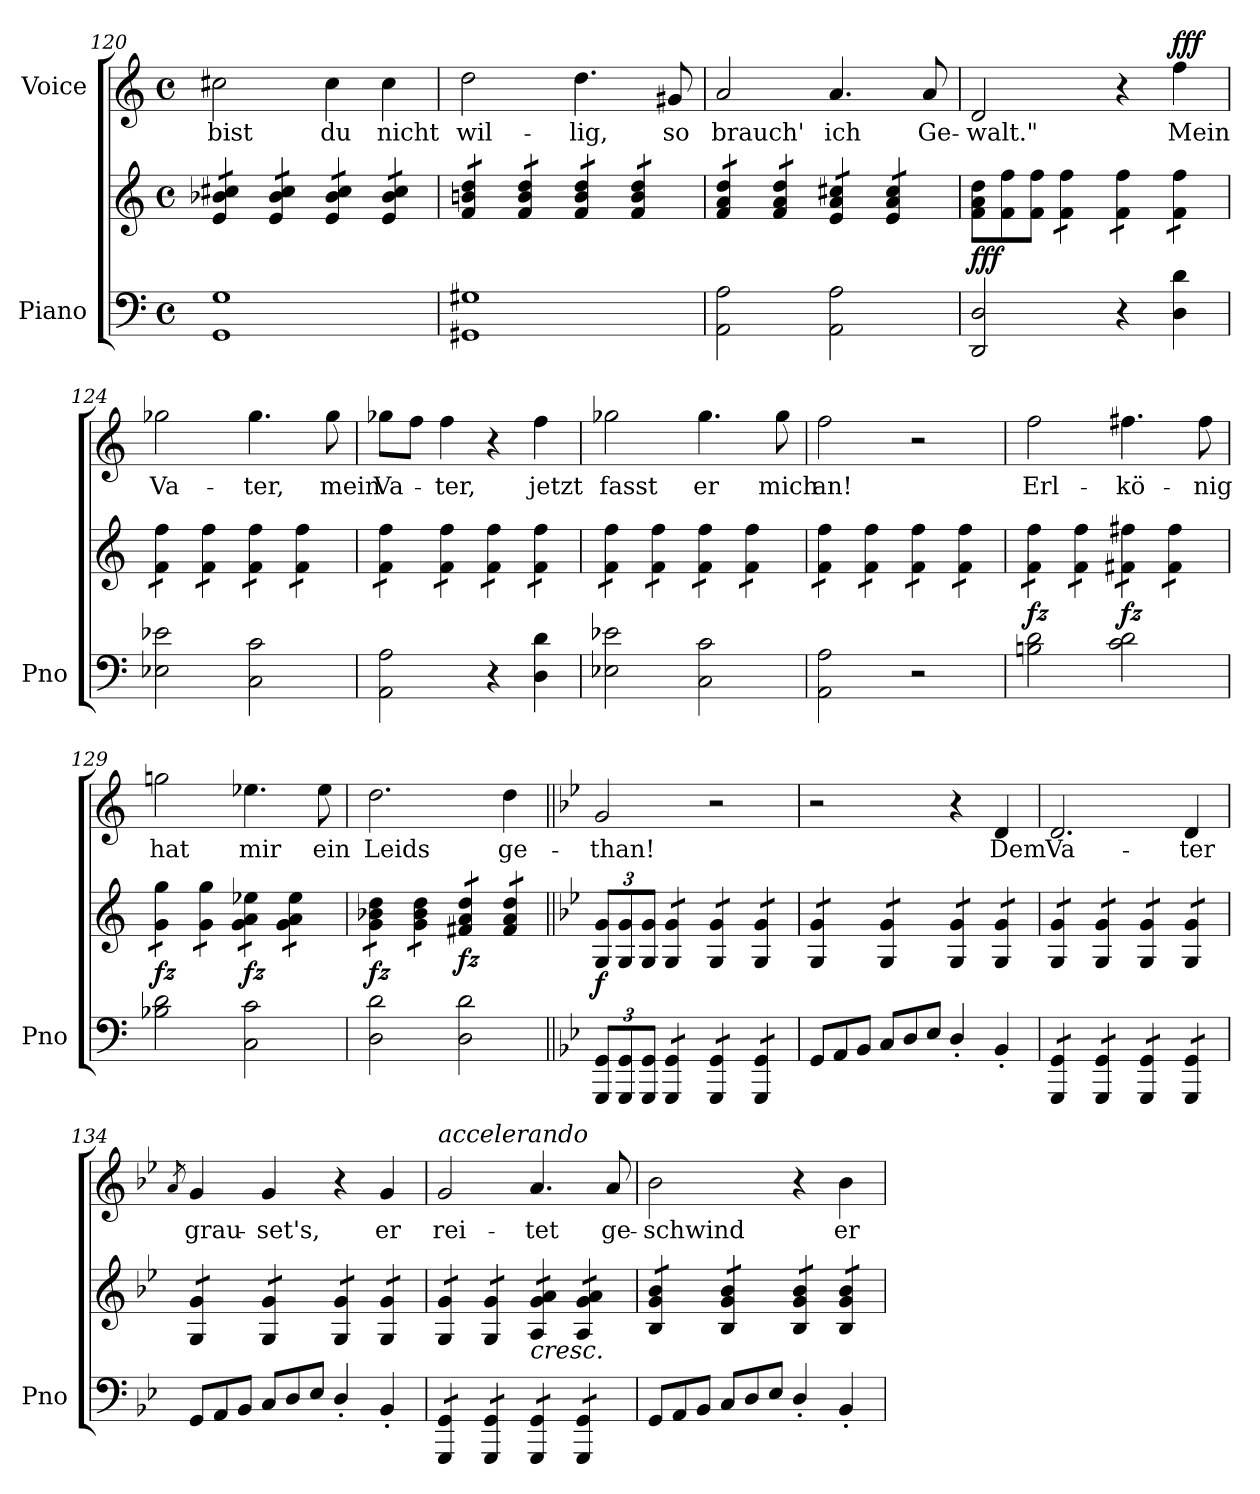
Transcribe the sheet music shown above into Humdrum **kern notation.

**kern	**kern	**dynam	**kern	**text	**dynam
*part2	*part2	*part2	*part1	*part1	*part1
*staff3	*staff2	*staff2/3	*staff1	*staff1	*staff1
*I"Piano	*	*	*I"Voice	*	*
*I'Pno	*	*	*	*	*
!!LO:LB:g=z
*clefF4	*clefG2	*	*clefG2	*	*
*k[]	*k[]	*	*k[]	*	*
*M4/4	*M4/4	*	*M4/4	*	*
*met(c)	*met(c)	*	*met(c)	*	*
=120	=120	=120	=120	=120	=120
!	!	!	!	!LO:LY:b	!
*	*tremolo	*	*	*	*
1GG 1G	12e/ 12b-X/ 12cc#X/L	.	2cc#X\	bist	.
.	12e/ 12b-X/ 12cc#X/	.	.	.	.
.	12e/ 12b-X/ 12cc#X/J	.	.	.	.
.	12e/ 12b-/ 12cc#/L	.	.	.	.
.	12e/ 12b-/ 12cc#/	.	.	.	.
.	12e/ 12b-/ 12cc#/J	.	.	.	.
!	!	!	!	!LO:LY:b	!
.	12e/ 12b-/ 12cc#/L	.	4cc#\	du	.
.	12e/ 12b-/ 12cc#/	.	.	.	.
.	12e/ 12b-/ 12cc#/J	.	.	.	.
!	!	!	!	!LO:LY:b	!
.	12e/ 12b-/ 12cc#/L	.	4cc#\	nicht	.
.	12e/ 12b-/ 12cc#/	.	.	.	.
.	12e/ 12b-/ 12cc#/J	.	.	.	.
=121	=121	=121	=121	=121	=121
!	!	!	!	!LO:LY:b	!
1GG#X 1G#X	12f/ 12bn/ 12dd/L	.	2dd\	wil-	.
.	12f/ 12bn/ 12dd/	.	.	.	.
.	12f/ 12bn/ 12dd/J	.	.	.	.
.	12f/ 12b/ 12dd/L	.	.	.	.
.	12f/ 12b/ 12dd/	.	.	.	.
.	12f/ 12b/ 12dd/J	.	.	.	.
!	!	!	!	!LO:LY:b	!
.	12f/ 12b/ 12dd/L	.	4.dd\	-lig,	.
.	12f/ 12b/ 12dd/	.	.	.	.
.	12f/ 12b/ 12dd/J	.	.	.	.
.	12f/ 12b/ 12dd/L	.	.	.	.
.	12f/ 12b/ 12dd/	.	.	.	.
!	!	!	!	!LO:LY:b	!
.	.	.	8g#X/	so	.
.	12f/ 12b/ 12dd/J	.	.	.	.
=122	=122	=122	=122	=122	=122
!	!	!	!	!LO:LY:b	!
2AA\ 2A\	12f/ 12a/ 12dd/L	.	2a/	brauch'	.
.	12f/ 12a/ 12dd/	.	.	.	.
.	12f/ 12a/ 12dd/J	.	.	.	.
.	12f/ 12a/ 12dd/L	.	.	.	.
.	12f/ 12a/ 12dd/	.	.	.	.
.	12f/ 12a/ 12dd/J	.	.	.	.
!	!	!	!	!LO:LY:b	!
2AA\ 2A\	12e/ 12a/ 12cc#X/L	.	4.a/	ich	.
.	12e/ 12a/ 12cc#X/	.	.	.	.
.	12e/ 12a/ 12cc#X/J	.	.	.	.
.	12e/ 12a/ 12cc#/L	.	.	.	.
.	12e/ 12a/ 12cc#/	.	.	.	.
!	!	!	!	!LO:LY:b	!
.	.	.	8a/	Ge-	.
.	12e/ 12a/ 12cc#/J	.	.	.	.
*	*Xtremolo	*	*	*	*
=123	=123	=123	=123	=123	=123
*	*Xtuplet	*	*	*	*
!	!	!LO:DY:b	!	!LO:LY:b	!
2DD/ 2D/	12f\ 12a\ 12dd\L	fff	2d/	-walt."	.
.	12f\ 12ff\	.	.	.	.
.	12f\ 12ff\J	.	.	.	.
*	*tremolo	*	*	*	*
.	12f\ 12ff\L	.	.	.	.
.	12f\ 12ff\	.	.	.	.
.	12f\ 12ff\J	.	.	.	.
4r	12f\ 12ff\L	.	4r	.	.
.	12f\ 12ff\	.	.	.	.
.	12f\ 12ff\J	.	.	.	.
!	!	!	!	!LO:LY:b	!LO:DY:b
4D\ 4d\	12f\ 12ff\L	.	4ff\	Mein	fff
.	12f\ 12ff\	.	.	.	.
.	12f\ 12ff\J	.	.	.	.
=124	=124	=124	=124	=124	=124
!	!	!	!	!LO:LY:b	!
2E-X\ 2e-X\	12f\ 12ff\L	.	2gg-X\	Va-	.
.	12f\ 12ff\	.	.	.	.
.	12f\ 12ff\J	.	.	.	.
.	12f\ 12ff\L	.	.	.	.
.	12f\ 12ff\	.	.	.	.
.	12f\ 12ff\J	.	.	.	.
!	!	!	!	!LO:LY:b	!
2C\ 2c\	12f\ 12ff\L	.	4.gg-\	-ter,	.
.	12f\ 12ff\	.	.	.	.
.	12f\ 12ff\J	.	.	.	.
.	12f\ 12ff\L	.	.	.	.
.	12f\ 12ff\	.	.	.	.
!	!	!	!	!LO:LY:b	!
.	.	.	8gg-\	mein	.
.	12f\ 12ff\J	.	.	.	.
=125	=125	=125	=125	=125	=125
!	!	!	!	!LO:LY:b	!
2AA\ 2A\	12f\ 12ff\L	.	8gg-X\L	Va-	.
.	12f\ 12ff\	.	.	.	.
.	.	.	8ff\J	.	.
.	12f\ 12ff\J	.	.	.	.
!	!	!	!	!LO:LY:b	!
.	12f\ 12ff\L	.	4ff\	-ter,	.
.	12f\ 12ff\	.	.	.	.
.	12f\ 12ff\J	.	.	.	.
4r	12f\ 12ff\L	.	4r	.	.
.	12f\ 12ff\	.	.	.	.
.	12f\ 12ff\J	.	.	.	.
!	!	!	!	!LO:LY:b	!
4D\ 4d\	12f\ 12ff\L	.	4ff\	jetzt	.
.	12f\ 12ff\	.	.	.	.
.	12f\ 12ff\J	.	.	.	.
!!LO:LB:g=z
=126	=126	=126	=126	=126	=126
!	!	!	!	!LO:LY:b	!
2E-X\ 2e-X\	12f\ 12ff\L	.	2gg-X\	fasst	.
.	12f\ 12ff\	.	.	.	.
.	12f\ 12ff\J	.	.	.	.
.	12f\ 12ff\L	.	.	.	.
.	12f\ 12ff\	.	.	.	.
.	12f\ 12ff\J	.	.	.	.
!	!	!	!	!LO:LY:b	!
2C\ 2c\	12f\ 12ff\L	.	4.gg-\	er	.
.	12f\ 12ff\	.	.	.	.
.	12f\ 12ff\J	.	.	.	.
.	12f\ 12ff\L	.	.	.	.
.	12f\ 12ff\	.	.	.	.
!	!	!	!	!LO:LY:b	!
.	.	.	8gg-\	mich	.
.	12f\ 12ff\J	.	.	.	.
=127	=127	=127	=127	=127	=127
!	!	!	!	!LO:LY:b	!
2AA\ 2A\	12f\ 12ff\L	.	2ff\	an!	.
.	12f\ 12ff\	.	.	.	.
.	12f\ 12ff\J	.	.	.	.
.	12f\ 12ff\L	.	.	.	.
.	12f\ 12ff\	.	.	.	.
.	12f\ 12ff\J	.	.	.	.
2r	12f\ 12ff\L	.	2r	.	.
.	12f\ 12ff\	.	.	.	.
.	12f\ 12ff\J	.	.	.	.
.	12f\ 12ff\L	.	.	.	.
.	12f\ 12ff\	.	.	.	.
.	12f\ 12ff\J	.	.	.	.
=128	=128	=128	=128	=128	=128
!	!	!LO:DY:b	!	!LO:LY:b	!
2Bn\ 2d\	12f\ 12ff\L	fz	2ff\	Erl-	.
.	12f\ 12ff\	.	.	.	.
.	12f\ 12ff\J	.	.	.	.
.	12f\ 12ff\L	.	.	.	.
.	12f\ 12ff\	.	.	.	.
.	12f\ 12ff\J	.	.	.	.
!	!	!LO:DY:b	!	!LO:LY:b	!
2c\ 2d\	12f#X\ 12ff#X\L	fz	4.ff#X\	-kö-	.
.	12f#X\ 12ff#X\	.	.	.	.
.	12f#X\ 12ff#X\J	.	.	.	.
.	12f#\ 12ff#\L	.	.	.	.
.	12f#\ 12ff#\	.	.	.	.
!	!	!	!	!LO:LY:b	!
.	.	.	8ff#\	-nig	.
.	12f#\ 12ff#\J	.	.	.	.
=129	=129	=129	=129	=129	=129
!	!	!LO:DY:b	!	!LO:LY:b	!
2B-X\ 2d\	12g\ 12gg\L	fz	2ggn\	hat	.
.	12g\ 12gg\	.	.	.	.
.	12g\ 12gg\J	.	.	.	.
.	12g\ 12gg\L	.	.	.	.
.	12g\ 12gg\	.	.	.	.
.	12g\ 12gg\J	.	.	.	.
!	!	!LO:DY:b	!	!LO:LY:b	!
2C\ 2c\	12g\ 12a\ 12ee-X\L	fz	4.ee-X\	mir	.
.	12g\ 12a\ 12ee-X\	.	.	.	.
.	12g\ 12a\ 12ee-X\J	.	.	.	.
.	12g\ 12a\ 12ee-\L	.	.	.	.
.	12g\ 12a\ 12ee-\	.	.	.	.
!	!	!	!	!LO:LY:b	!
.	.	.	8ee-\	ein	.
.	12g\ 12a\ 12ee-\J	.	.	.	.
=130	=130	=130	=130	=130	=130
!	!	!LO:DY:b	!	!LO:LY:b	!
2D\ 2d\	12g\ 12b-X\ 12dd\L	fz	2.dd\	Leids	.
.	12g\ 12b-X\ 12dd\	.	.	.	.
.	12g\ 12b-X\ 12dd\J	.	.	.	.
.	12g\ 12b-\ 12dd\L	.	.	.	.
.	12g\ 12b-\ 12dd\	.	.	.	.
.	12g\ 12b-\ 12dd\J	.	.	.	.
!	!	!LO:DY:b	!	!	!
2D\ 2d\	12f#X/ 12a/ 12dd/L	fz	.	.	.
.	12f#X/ 12a/ 12dd/	.	.	.	.
.	12f#X/ 12a/ 12dd/J	.	.	.	.
!	!	!	!	!LO:LY:b	!
.	12f#/ 12a/ 12dd/L	.	4dd\	ge-	.
.	12f#/ 12a/ 12dd/	.	.	.	.
.	12f#/ 12a/ 12dd/J	.	.	.	.
*	*Xtremolo	*	*	*	*
!!LO:LB:g=z
=131||	=131||	=131||	=131||	=131||	=131||
*k[b-e-]	*k[b-e-]	*	*k[b-e-]	*	*
*Xbrackettup	*tuplet	*	*	*	*
*	*Xbrackettup	*	*	*	*
!	!	!LO:DY:b	!	!LO:LY:b	!
12GGG/ 12GG/L	12G/ 12g/L	f	2g/	-than!	.
12GGG/ 12GG/	12G/ 12g/	.	.	.	.
12GGG/ 12GG/J	12G/ 12g/J	.	.	.	.
*tremolo	*	*	*	*	*
*	*tremolo	*	*	*	*
12GGG/ 12GG/L	12G/ 12g/L	.	.	.	.
12GGG/ 12GG/	12G/ 12g/	.	.	.	.
12GGG/ 12GG/J	12G/ 12g/J	.	.	.	.
12GGG/ 12GG/L	12G/ 12g/L	.	2r	.	.
12GGG/ 12GG/	12G/ 12g/	.	.	.	.
12GGG/ 12GG/J	12G/ 12g/J	.	.	.	.
12GGG/ 12GG/L	12G/ 12g/L	.	.	.	.
12GGG/ 12GG/	12G/ 12g/	.	.	.	.
12GGG/ 12GG/J	12G/ 12g/J	.	.	.	.
*Xtremolo	*	*	*	*	*
=132	=132	=132	=132	=132	=132
*Xtuplet	*	*	*	*	*
12GG/L	12G/ 12g/L	.	2r	.	.
12AA/	12G/ 12g/	.	.	.	.
12BB-/J	12G/ 12g/J	.	.	.	.
12C/L	12G/ 12g/L	.	.	.	.
12D/	12G/ 12g/	.	.	.	.
12E-/J	12G/ 12g/J	.	.	.	.
4D'/	12G/ 12g/L	.	4r	.	.
.	12G/ 12g/	.	.	.	.
.	12G/ 12g/J	.	.	.	.
!	!	!	!	!LO:LY:b	!
4BB-'/	12G/ 12g/L	.	4d/	Dem	.
.	12G/ 12g/	.	.	.	.
.	12G/ 12g/J	.	.	.	.
=133	=133	=133	=133	=133	=133
!	!	!	!	!LO:LY:b	!
*tremolo	*	*	*	*	*
12GGG/ 12GG/L	12G/ 12g/L	.	2.d/	Va-	.
12GGG/ 12GG/	12G/ 12g/	.	.	.	.
12GGG/ 12GG/J	12G/ 12g/J	.	.	.	.
12GGG/ 12GG/L	12G/ 12g/L	.	.	.	.
12GGG/ 12GG/	12G/ 12g/	.	.	.	.
12GGG/ 12GG/J	12G/ 12g/J	.	.	.	.
12GGG/ 12GG/L	12G/ 12g/L	.	.	.	.
12GGG/ 12GG/	12G/ 12g/	.	.	.	.
12GGG/ 12GG/J	12G/ 12g/J	.	.	.	.
!	!	!	!	!LO:LY:b	!
12GGG/ 12GG/L	12G/ 12g/L	.	4d/	-ter	.
12GGG/ 12GG/	12G/ 12g/	.	.	.	.
12GGG/ 12GG/J	12G/ 12g/J	.	.	.	.
*Xtremolo	*	*	*	*	*
=134	=134	=134	=134	=134	=134
.	.	.	8qa/	.	.
!	!	!	!	!LO:LY:b	!
12GG/L	12G/ 12g/L	.	4g/	grau-	.
12AA/	12G/ 12g/	.	.	.	.
12BB-/J	12G/ 12g/J	.	.	.	.
!	!	!	!	!LO:LY:b	!
12C/L	12G/ 12g/L	.	4g/	-set's,	.
12D/	12G/ 12g/	.	.	.	.
12E-/J	12G/ 12g/J	.	.	.	.
4D'/	12G/ 12g/L	.	4r	.	.
.	12G/ 12g/	.	.	.	.
.	12G/ 12g/J	.	.	.	.
!	!	!	!	!LO:LY:b	!
4BB-'/	12G/ 12g/L	.	4g/	er	.
.	12G/ 12g/	.	.	.	.
.	12G/ 12g/J	.	.	.	.
=135	=135	=135	=135	=135	=135
!	!	!	!LO:TX:a:i:t=accelerando	!	!
!	!	!	!	!LO:LY:b	!
*tremolo	*	*	*	*	*
12GGG/ 12GG/L	12G/ 12g/L	.	2g/	rei-	.
12GGG/ 12GG/	12G/ 12g/	.	.	.	.
12GGG/ 12GG/J	12G/ 12g/J	.	.	.	.
12GGG/ 12GG/L	12G/ 12g/L	.	.	.	.
12GGG/ 12GG/	12G/ 12g/	.	.	.	.
12GGG/ 12GG/J	12G/ 12g/J	.	.	.	.
!	!LO:TX:b:i:t=cresc.	!	!	!	!
!	!	!	!	!LO:LY:b	!
12GGG/ 12GG/L	12A/ 12g/ 12a/L	.	4.a/	-tet	.
12GGG/ 12GG/	12A/ 12g/ 12a/	.	.	.	.
12GGG/ 12GG/J	12A/ 12g/ 12a/J	.	.	.	.
12GGG/ 12GG/L	12A/ 12g/ 12a/L	.	.	.	.
12GGG/ 12GG/	12A/ 12g/ 12a/	.	.	.	.
!	!	!	!	!LO:LY:b	!
.	.	.	8a/	ge-	.
12GGG/ 12GG/J	12A/ 12g/ 12a/J	.	.	.	.
*Xtremolo	*	*	*	*	*
!!LO:PB:g=z
=136	=136	=136	=136	=136	=136
!	!	!	!	!LO:LY:b	!
12GG/L	12B-/ 12g/ 12b-/L	.	2b-\	-schwind	.
12AA/	12B-/ 12g/ 12b-/	.	.	.	.
12BB-/J	12B-/ 12g/ 12b-/J	.	.	.	.
12C/L	12B-/ 12g/ 12b-/L	.	.	.	.
12D/	12B-/ 12g/ 12b-/	.	.	.	.
12E-/J	12B-/ 12g/ 12b-/J	.	.	.	.
4D'/	12B-/ 12g/ 12b-/L	.	4r	.	.
.	12B-/ 12g/ 12b-/	.	.	.	.
.	12B-/ 12g/ 12b-/J	.	.	.	.
!	!	!	!	!LO:LY:b	!
4BB-'/	12B-/ 12g/ 12b-/L	.	4b-\	er	.
.	12B-/ 12g/ 12b-/	.	.	.	.
.	12B-/ 12g/ 12b-/J	.	.	.	.
*	*Xtremolo	*	*	*	*
=	=	=	=	=	=
*-	*-	*-	*-	*-	*-
